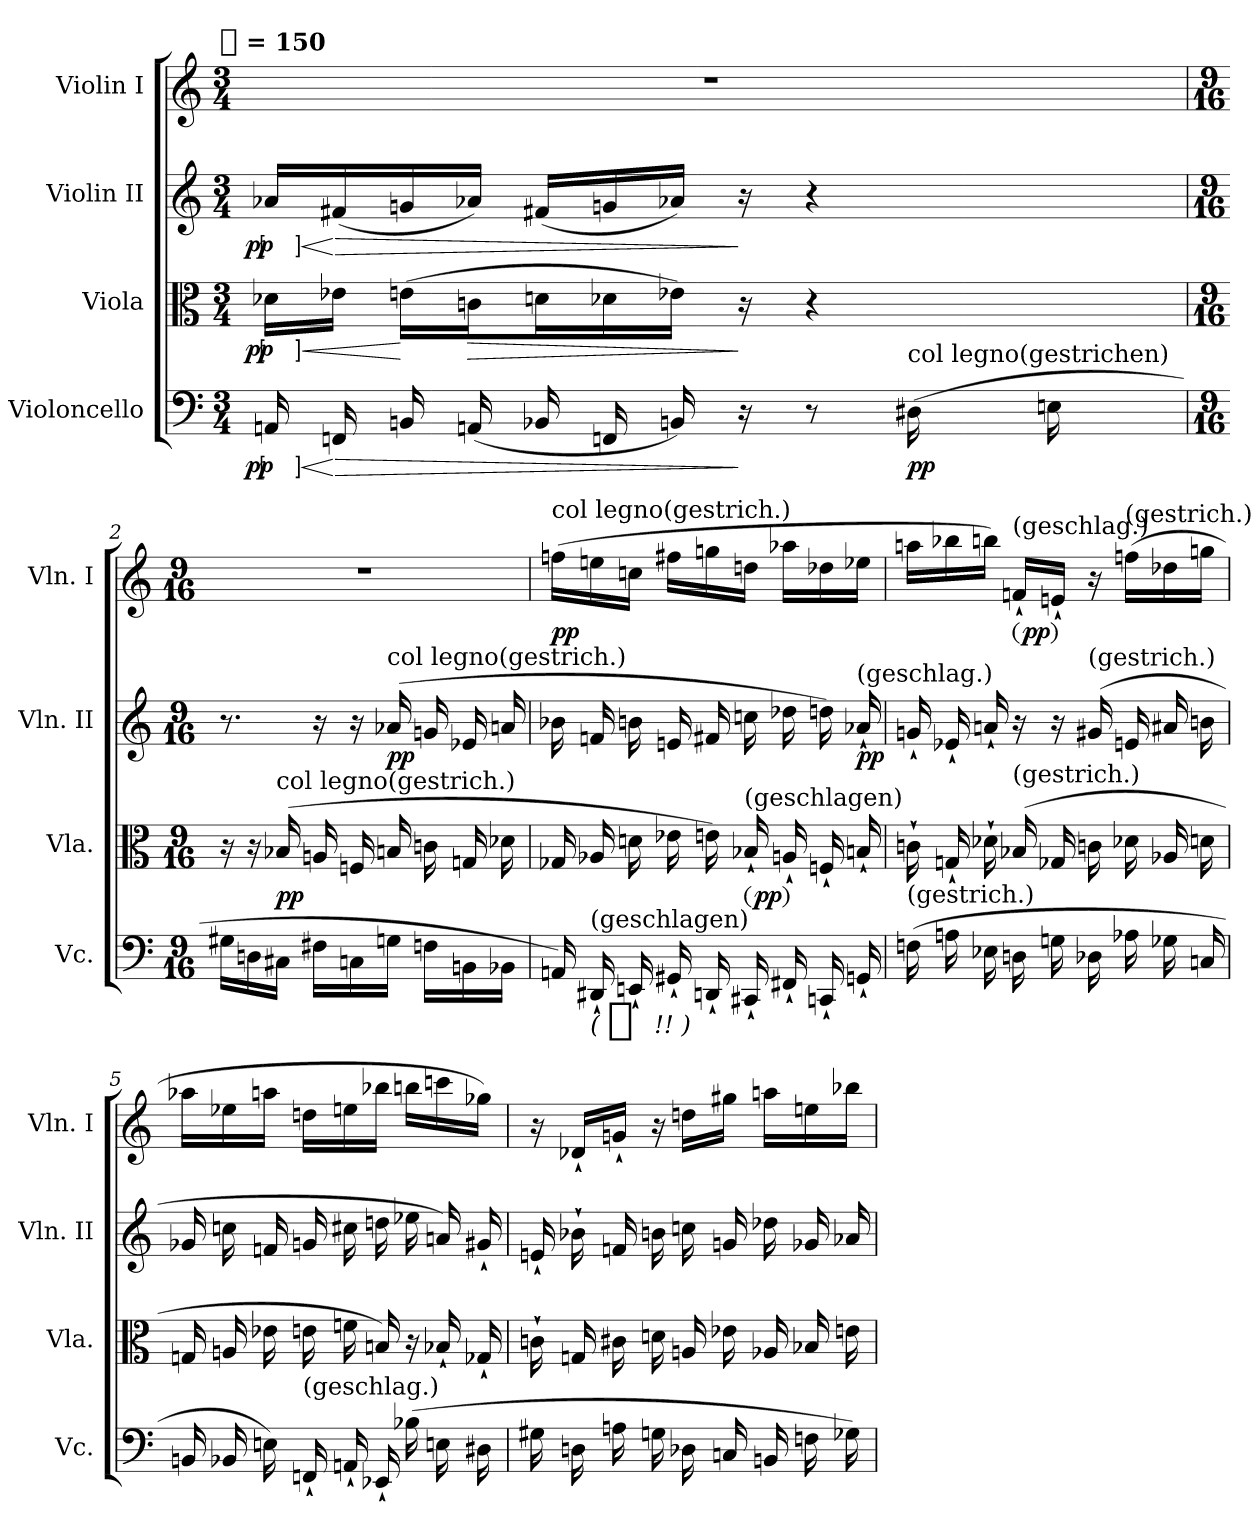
**kern	**dynam	**kern	**dynam	**kern	**dynam	**kern	**dynam
*part4	*part4	*part3	*part3	*part2	*part2	*part1	*part1
*staff4	*staff4	*staff3	*staff3	*staff2	*staff2	*staff1	*staff1
*I"Violoncello	*	*I"Viola	*	*I"Violin II	*	*I"Violin I	*
*I'Vc.	*	*I'Vla.	*	*I'Vln. II	*	*I'Vln. I	*
*clefF4	*	*clefC3	*	*clefG2	*	*clefG2	*
*k[]	*	*k[]	*	*k[]	*	*k[]	*
*C:	*	*C:	*	*C:	*	*C:	*
!!LO:TX:omd:t=[quarter] = 150
*M3/4	*	*M3/4	*	*M3/4	*	*M3/4	*
*MM150	*	*MM150	*	*MM150	*	*MM150	*
=1	=1	=1	=1	=1	=1	=1	=1
!	!LO:HP:b	!	!LO:HP:b	!	!LO:HP:b	!	!
!	!LO:DY:n=1:rj:ed=brack	!	!LO:DY:n=1:rj:ed=brack	!	!LO:DY:n=1:rj:ed=brack	!	!
16AAn	< pp	16d-XLL	< pp	16a-XiLL	< pp	4%3r	.
!	!LO:HP:n=1:b	!	!	!	!LO:HP:n=1:b	!	!
16FFn	[ >	16e-XiJJ	.	(16f#X	[ >	.	.
16BBni	.	(16enLL	[	16gn	.	.	.
!	!	!	!LO:HP:b	!	!	!	!
(16AAn	.	16cnJ	>	16a-XJJ)	.	.	.
16BB-X	.	16dnL	.	(16f#XLL	.	.	.
16FFn	.	16d-X	.	16gn	.	.	.
16BBn)	.	16e-XJJ)	.	16a-XJJ)	.	.	.
16r	]	16r	]	16r	]	.	.
8r	.	4r	.	4r	.	.	.
!LO:TX:a:t=col legno(gestrichen)	!	!	!	!	!	!	!
(16D#X	pp	.	.	.	.	.	.
16En	.	.	.	.	.	.	.
=2	=2	=2	=2	=2	=2	=2	=2
*M9/16	*	*M9/16	*	*M9/16	*	*M9/16	*
16G#XLL	.	16r	.	8.r	.	16%9r	.
16Dn	.	16r	.	.	.	.	.
!	!	!LO:TX:a:t=col legno(gestrich.)	!	!	!	!	!
16C#XJJ	.	(16B-X	pp	.	.	.	.
16F#XLL	.	16An	.	16r	.	.	.
16Cn	.	16Fn	.	16r	.	.	.
!	!	!	!	!LO:TX:a:t=col legno(gestrich.)	!	!	!
16GnJJ	.	16Bn	.	(16a-X	pp	.	.
16FnLL	.	16cn	.	16gn	.	.	.
16BBn	.	16Gn	.	16e-X	.	.	.
16BB-XJJ	.	16d-X	.	16an	.	.	.
=3	=3	=3	=3	=3	=3	=3	=3
!	!	!	!	!	!	!LO:TX:a:t=col legno(gestrich.)	!
16AAn)	.	16G-X	.	16b-X	.	(16ffn\LL	pp
!LO:TX:a:t=(geschlagen)	!	!	!	!	!	!	!
!	!LO:DY:t=( %s !! )	!	!	!	!	!	!
16DD#X`	ppp	16A-X	.	16fn	.	16een\	.
16EEn`	.	16dn	.	16bn	.	16ccn\JJ	.
16GG#X`	.	16e-X	.	16en	.	16ff#X\LL	.
16DDn`	.	16en)	.	16f#X	.	16ggn\	.
!	!	!LO:TX:a:t=(geschlagen)	!	!	!	!	!
!	!	!	!LO:DY:ed=paren	!	!	!	!
16CC#X`	.	16B-X`	pp	16ccn	.	16ddn\JJ	.
16FF#X`	.	16An`	.	16dd-X	.	16aa-X\LL	.
16CCn`	.	16Fn`	.	16ddn)	.	16dd-X\	.
!	!	!	!	!LO:TX:a:t=(geschlag.)	!	!	!
16GGn`	.	16Bn`	.	16a-X`	pp	16ee-X\JJ	.
=4	=4	=4	=4	=4	=4	=4	=4
!LO:TX:a:t=(gestrich.)	!	!	!	!	!	!	!
(16Fn	.	16cn`	.	16gn`	.	16aan\LL	.
16An	.	16Gn`	.	16e-X`	.	16bb-X\	.
16E-X	.	16d-X`	.	16an`	.	16bbn\JJ)	.
!	!	!	!	!	!	!LO:TX:a:t=(geschlag.)	!
!	!	!LO:TX:a:t=(gestrich.)	!	!	!	!	!
!	!	!	!	!	!	!	!LO:DY:ed=paren
16Dn	.	(16B-X	.	16r	.	16fn`/LL	pp
16Gn	.	16G-X	.	16r	.	16en`/JJ	.
!	!	!	!	!LO:TX:a:t=(gestrich.)	!	!	!
16D-X	.	16cn	.	(16g#X	.	16r	.
!	!	!	!	!	!	!LO:TX:a:t=(gestrich.)	!
16A-X	.	16d-X	.	16en	.	(16ffn\LL	.
16G-X	.	16A-X	.	16a#X	.	16dd-X\	.
16Cn	.	16dn	.	16bn	.	16ggn\JJ	.
=5	=5	=5	=5	=5	=5	=5	=5
16BBn	.	16Gn	.	16g-X	.	16aa-X\LL	.
16BB-X	.	16An	.	16ccn	.	16ee-X\	.
16En)	.	16e-X	.	16fn	.	16aan\JJ	.
!LO:TX:a:t=(geschlag.)	!	!	!	!	!	!	!
16FFn`	.	16en	.	16gn	.	16ddn\LL	.
16AAn`	.	16fn	.	16cc#X	.	16een\	.
16EE-X`	.	16Bn)	.	16ddn	.	16bb-X\JJ	.
(16B-X	.	16r	.	16ee-X	.	16bbn\LL	.
16En	.	16B-X`	.	16an)	.	16cccn\	.
16D#X	.	16G-X`	.	16g#X`	.	16gg-X\JJ)	.
=6	=6	=6	=6	=6	=6	=6	=6
16G#X	.	16cn`	.	16en`	.	16r	.
16Dn	.	16Gn	.	16b-X`	.	16d-X`/LL	.
16An	.	16c#X	.	16fn	.	16gn`/JJ	.
16Gn	.	16dn	.	16bn	.	16r	.
16D-X	.	16An	.	16ccn	.	16ddn\LL	.
16Cn	.	16e-X	.	16gn	.	16gg#X\JJ	.
16BBn	.	16A-X	.	16dd-X	.	16aan\LL	.
16Fn	.	16B-X	.	16g-X	.	16een\	.
16G-X)	.	16en	.	16a-X	.	16bb-X\JJ	.
=	=	=	=	=	=	=	=
*-	*-	*-	*-	*-	*-	*-	*-
